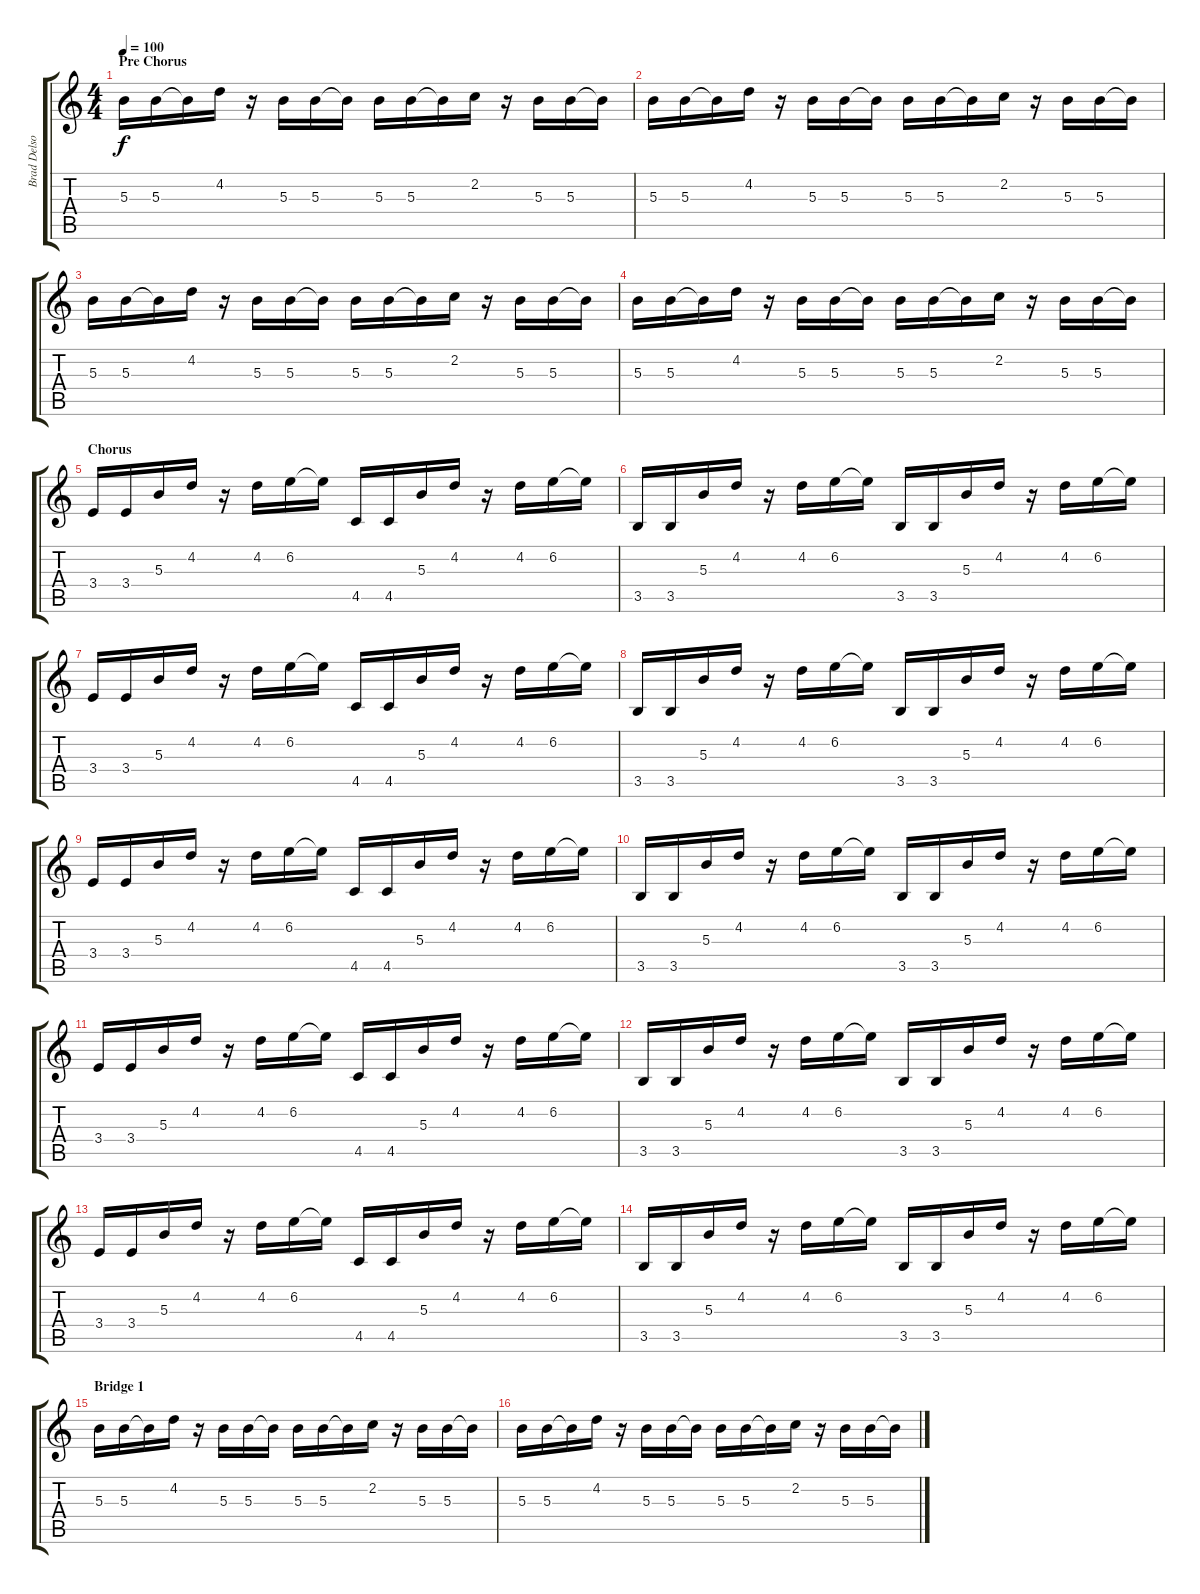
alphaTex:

\track ("Brad Delson (Guitar)" "Brad Delso") {instrument distortionguitar}
\staff {score tabs}
\tuning (Eb4 Bb3 Gb3 Db3 Ab2 Db2) {hide}
\ts (4 4)
\section ("" "Pre Chorus")
\tempo 100
\clef g2
\ks c
5.3.16{dy f} 5.3.16 5.3{t}.16 4.2.16 r.16 5.3.16 5.3.16 5.3{t}.16 5.3.16 5.3.16 5.3{t}.16 2.2.16 r.16 5.3.16 5.3.16 5.3{t}.16 |
5.3.16 5.3.16 5.3{t}.16 4.2.16 r.16 5.3.16 5.3.16 5.3{t}.16 5.3.16 5.3.16 5.3{t}.16 2.2.16 r.16 5.3.16 5.3.16 5.3{t}.16 |
5.3.16 5.3.16 5.3{t}.16 4.2.16 r.16 5.3.16 5.3.16 5.3{t}.16 5.3.16 5.3.16 5.3{t}.16 2.2.16 r.16 5.3.16 5.3.16 5.3{t}.16 |
5.3.16 5.3.16 5.3{t}.16 4.2.16 r.16 5.3.16 5.3.16 5.3{t}.16 5.3.16 5.3.16 5.3{t}.16 2.2.16 r.16 5.3.16 5.3.16 5.3{t}.16 |
\section ("" "Chorus")
3.4.16 3.4.16 5.3.16 4.2.16 r.16 4.2.16 6.2.16 6.2{t}.16 4.5.16 4.5.16 5.3.16 4.2.16 r.16 4.2.16 6.2.16 6.2{t}.16 |
3.5.16 3.5.16 5.3.16 4.2.16 r.16 4.2.16 6.2.16 6.2{t}.16 3.5.16 3.5.16 5.3.16 4.2.16 r.16 4.2.16 6.2.16 6.2{t}.16 |
3.4.16 3.4.16 5.3.16 4.2.16 r.16 4.2.16 6.2.16 6.2{t}.16 4.5.16 4.5.16 5.3.16 4.2.16 r.16 4.2.16 6.2.16 6.2{t}.16 |
3.5.16 3.5.16 5.3.16 4.2.16 r.16 4.2.16 6.2.16 6.2{t}.16 3.5.16 3.5.16 5.3.16 4.2.16 r.16 4.2.16 6.2.16 6.2{t}.16 |
3.4.16 3.4.16 5.3.16 4.2.16 r.16 4.2.16 6.2.16 6.2{t}.16 4.5.16 4.5.16 5.3.16 4.2.16 r.16 4.2.16 6.2.16 6.2{t}.16 |
3.5.16 3.5.16 5.3.16 4.2.16 r.16 4.2.16 6.2.16 6.2{t}.16 3.5.16 3.5.16 5.3.16 4.2.16 r.16 4.2.16 6.2.16 6.2{t}.16 |
3.4.16 3.4.16 5.3.16 4.2.16 r.16 4.2.16 6.2.16 6.2{t}.16 4.5.16 4.5.16 5.3.16 4.2.16 r.16 4.2.16 6.2.16 6.2{t}.16 |
3.5.16 3.5.16 5.3.16 4.2.16 r.16 4.2.16 6.2.16 6.2{t}.16 3.5.16 3.5.16 5.3.16 4.2.16 r.16 4.2.16 6.2.16 6.2{t}.16 |
3.4.16 3.4.16 5.3.16 4.2.16 r.16 4.2.16 6.2.16 6.2{t}.16 4.5.16 4.5.16 5.3.16 4.2.16 r.16 4.2.16 6.2.16 6.2{t}.16 |
3.5.16 3.5.16 5.3.16 4.2.16 r.16 4.2.16 6.2.16 6.2{t}.16 3.5.16 3.5.16 5.3.16 4.2.16 r.16 4.2.16 6.2.16 6.2{t}.16 |
\section ("" "Bridge 1")
5.3.16 5.3.16 5.3{t}.16 4.2.16 r.16 5.3.16 5.3.16 5.3{t}.16 5.3.16 5.3.16 5.3{t}.16 2.2.16 r.16 5.3.16 5.3.16 5.3{t}.16 |
5.3.16 5.3.16 5.3{t}.16 4.2.16 r.16 5.3.16 5.3.16 5.3{t}.16 5.3.16 5.3.16 5.3{t}.16 2.2.16 r.16 5.3.16 5.3.16 5.3{t}.16
